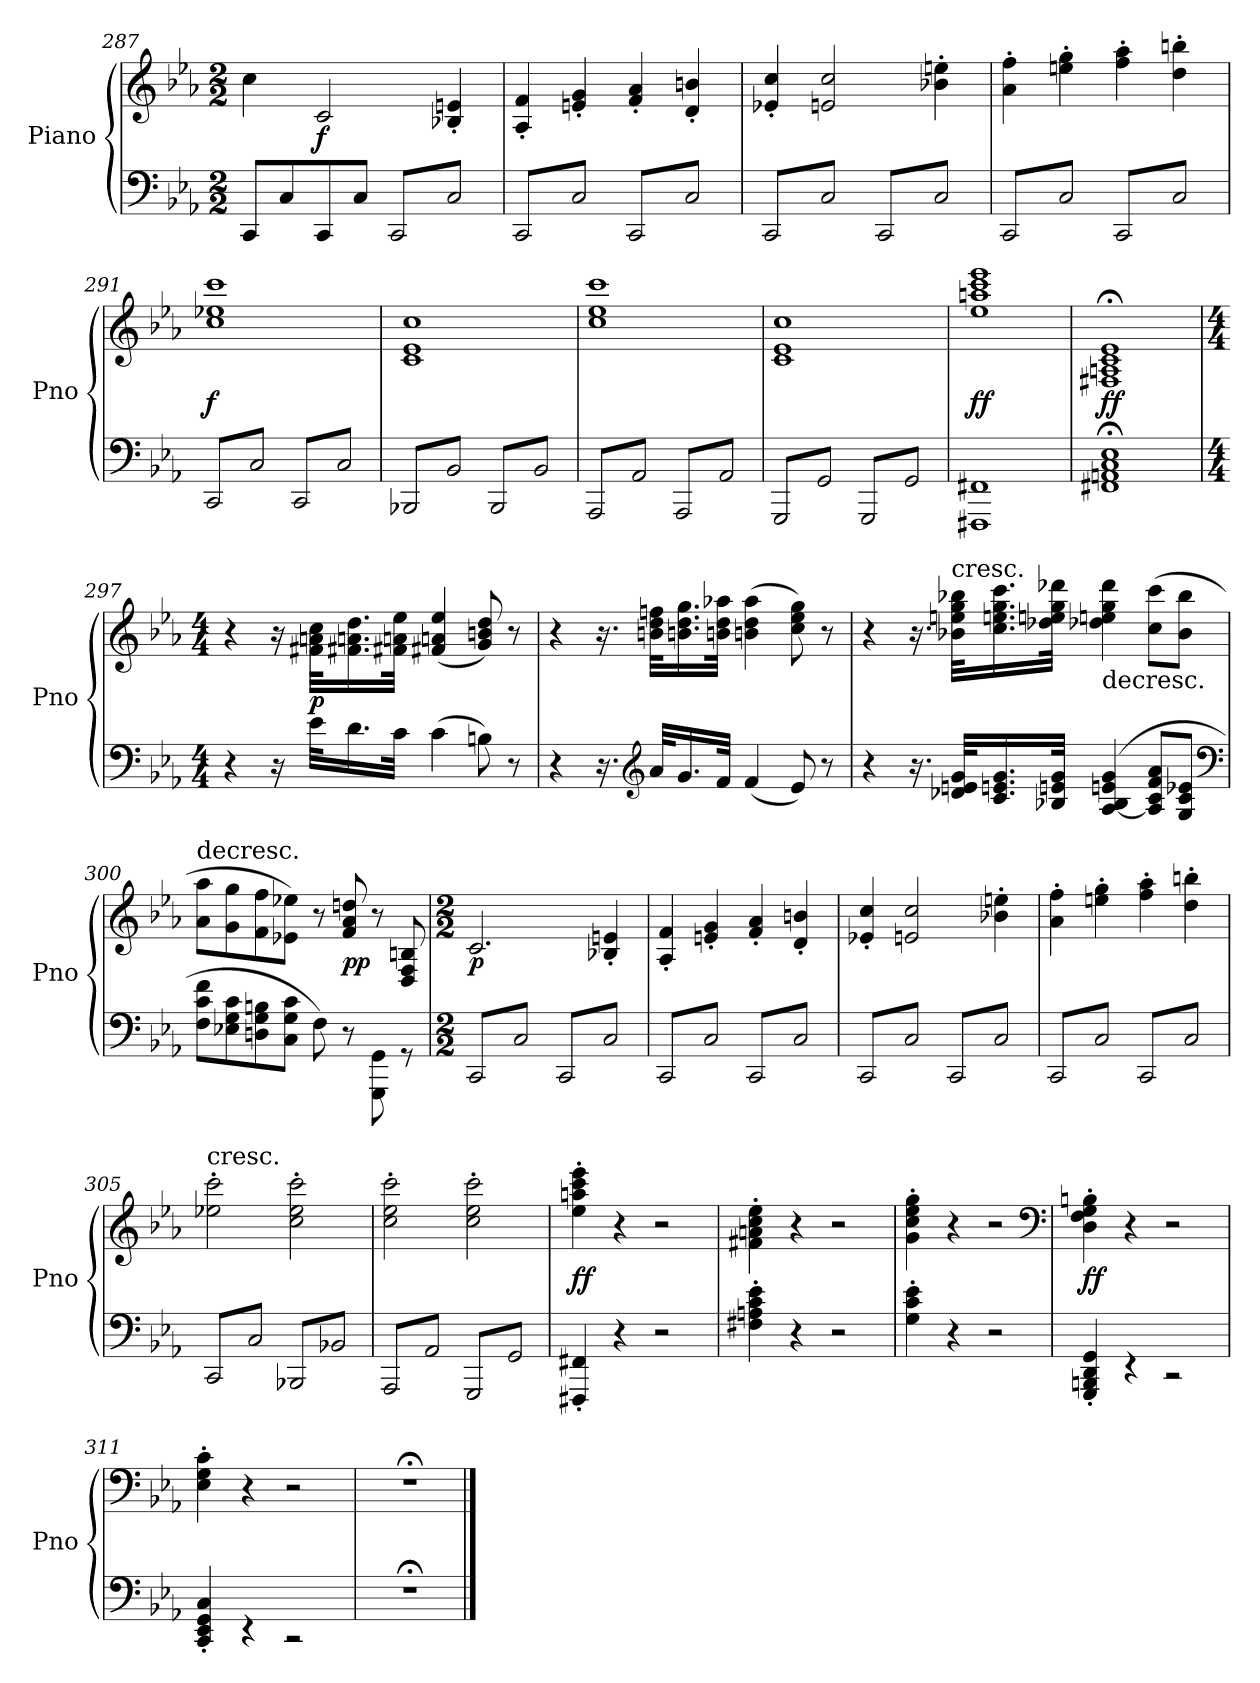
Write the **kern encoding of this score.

**kern	**kern	**dynam
*part2	*part1	*part1
*staff2	*staff1	*staff1
*I"Piano	*I"Piano	*
*I'Pno	*I'Pno	*
*clefF4	*clefG2	*
*k[b-e-a-]	*k[b-e-a-]	*
*M2/2	*M2/2	*
=287	=287	=287
8CCL	4cc	.
8C	.	.
8CC	2c	f
8CJ	.	.
*tremolo	*	*
8CCL	.	.
8C	.	.
8CC	4B-X' 4en'	.
8CJ	.	.
=288	=288	=288
8CCL	4A-' 4f'	.
8C	.	.
8CC	4en' 4g'	.
8CJ	.	.
8CCL	4f' 4a-'	.
8C	.	.
8CC	4d' 4bn'	.
8CJ	.	.
=289	=289	=289
8CCL	4e-X' 4cc'	.
8C	.	.
8CC	2en 2cc	.
8CJ	.	.
8CCL	.	.
8C	.	.
8CC	4b-X' 4een'	.
8CJ	.	.
=290	=290	=290
8CCL	4a-' 4ff'	.
8C	.	.
8CC	4een' 4gg'	.
8CJ	.	.
8CCL	4ff' 4aa-'	.
8C	.	.
8CC	4dd' 4bbn'	.
8CJ	.	.
=291	=291	=291
8CCL	1cc 1ee-X 1ccc	f
8C	.	.
8CC	.	.
8CJ	.	.
8CCL	.	.
8C	.	.
8CC	.	.
8CJ	.	.
=292	=292	=292
8BBB-XL	1c 1e- 1cc	.
8BB-	.	.
8BBB-X	.	.
8BB-J	.	.
8BBB-L	.	.
8BB-	.	.
8BBB-	.	.
8BB-J	.	.
=293	=293	=293
8AAA-L	1cc 1ee- 1ccc	.
8AA-	.	.
8AAA-	.	.
8AA-J	.	.
8AAA-L	.	.
8AA-	.	.
8AAA-	.	.
8AA-J	.	.
=294	=294	=294
8GGGL	1c 1e- 1cc	.
8GG	.	.
8GGG	.	.
8GGJ	.	.
8GGGL	.	.
8GG	.	.
8GGG	.	.
8GGJ	.	.
*Xtremolo	*	*
=295	=295	=295
1FFF#X 1FF#X	1ee- 1aan 1ccc 1eee-	ff
.	.	.
=296	=296	=296
1FF#X;< 1AAn;< 1C;< 1E-;<	1F#X;< 1An;< 1c;< 1e-;<	ff
=297	=297	=297
*M4/4	*M4/4	*
*	*MM40	*
4r	4r	.
16r	16r	.
32e-KLL	32f#X 32an 32ccKLL	p
16.d	16.f#X 16.an 16.dd	.
32cJJk	32f#X 32an 32ee-JJk	.
(4c	(>4f#X/ 4an/ 4ee-/	.
8Bn)	8g/ 8bn/ 8dd/)	.
8r	8r	.
=298	=298	=298
4r	4r	.
16.r	16.r	.
*clefG2	*	*
32a-KLL	32bn 32dd 32ffnKLL	.
16.g	16.bn 16.dd 16.gg	.
32fJJk	32bn 32dd 32aa-XJJk	.
(4f	(4bn 4dd 4aa-	.
8e-)	8cc 8ee- 8gg)	.
8r	8r	.
=299	=299	=299
4r	4r	.
16.r	16.r	.
!	!LO:TX:a:t=cresc.	!
32d-X 32en 32gKLL	32b-X 32een 32gg 32bb-XKLL	.
16.c 16.en 16.g	16.cc 16.een 16.gg 16.ccc	.
32B-X 32en 32gJJk	32dd-X 32een 32gg 32ddd-XJJk	.
!	!LO:TX:b:t=decresc.	!
(>[4A- 4B- 4en 4g	4dd-X 4een 4gg 4ddd-	.
8A-] 8c 8f 8a-L	(8cc 8cccL	.
8G 8c 8e-XJ	8b- 8bb-J	.
*clefF4	*	*
=300	=300	=300
!	!LO:TX:a:t=decresc.	!
8F 8c 8fL	8a- 8aa-L	.
8E-X 8G 8c	8g 8gg	.
8Dn 8G 8Bn	8f 8ff	.
8C 8G 8cJ	8e-X 8ee-XJ)	.
8F)	8r	.
8r	8f 8a- 8ddn	pp
8GGG\ 8GG\	8r	.
8rGG	8D 8F 8Bn	.
=301	=301	=301
*M2/2	*M2/2	*
*	*MM320	*
*tremolo	*	*
8CCL	2.c	p
8C	.	.
8CC	.	.
8CJ	.	.
8CCL	.	.
8C	.	.
8CC	4B-X' 4en'	.
8CJ	.	.
=302	=302	=302
8CCL	4A-' 4f'	.
8C	.	.
8CC	4en' 4g'	.
8CJ	.	.
8CCL	4f' 4a-'	.
8C	.	.
8CC	4d' 4bn'	.
8CJ	.	.
=303	=303	=303
8CCL	4e-X' 4cc'	.
8C	.	.
8CC	2en 2cc	.
8CJ	.	.
8CCL	.	.
8C	.	.
8CC	4b-X' 4een'	.
8CJ	.	.
=304	=304	=304
8CCL	4a-' 4ff'	.
8C	.	.
8CC	4een' 4gg'	.
8CJ	.	.
8CCL	4ff' 4aa-'	.
8C	.	.
8CC	4dd' 4bbn'	.
8CJ	.	.
=305	=305	=305
!	!LO:TX:a:t=cresc.	!
8CCL	2ee-X' 2ccc'	.
8C	.	.
8CC	.	.
8CJ	.	.
8BBB-XL	2cc' 2ee-' 2ccc'	.
8BB-X	.	.
8BBB-X	.	.
8BB-XJ	.	.
=306	=306	=306
8AAA-L	2cc' 2ee-' 2ccc'	.
8AA-	.	.
8AAA-	.	.
8AA-J	.	.
8GGGL	2cc' 2ee-' 2ccc'	.
8GG	.	.
8GGG	.	.
8GGJ	.	.
*Xtremolo	*	*
=307	=307	=307
4FFF#X' 4FF#X'	4ee-' 4aan' 4ccc' 4eee-'	ff
.	.	.
4r	4r	.
2r	2r	.
=308	=308	=308
4F#X' 4An' 4c' 4e-'	4f#X' 4an' 4cc' 4ee-'	.
4r	4r	.
2r	2r	.
=309	=309	=309
4G' 4c' 4e-'	4g' 4cc' 4ee-' 4gg'	.
4r	4r	.
2r	2r	.
*	*clefF4	*
=310	=310	=310
4GGG' 4BBBn' 4DD' 4GG'	4D' 4F' 4G' 4Bn'	ff
4rEE	4r	.
2rCC	2r	.
=311	=311	=311
4CC' 4EE-' 4GG' 4C'	4E-' 4G' 4c'	.
4rEE	4r	.
2rCC	2r	.
=312	=312	=312
1r;<	1r;<	.
==	==	==
*-	*-	*-
